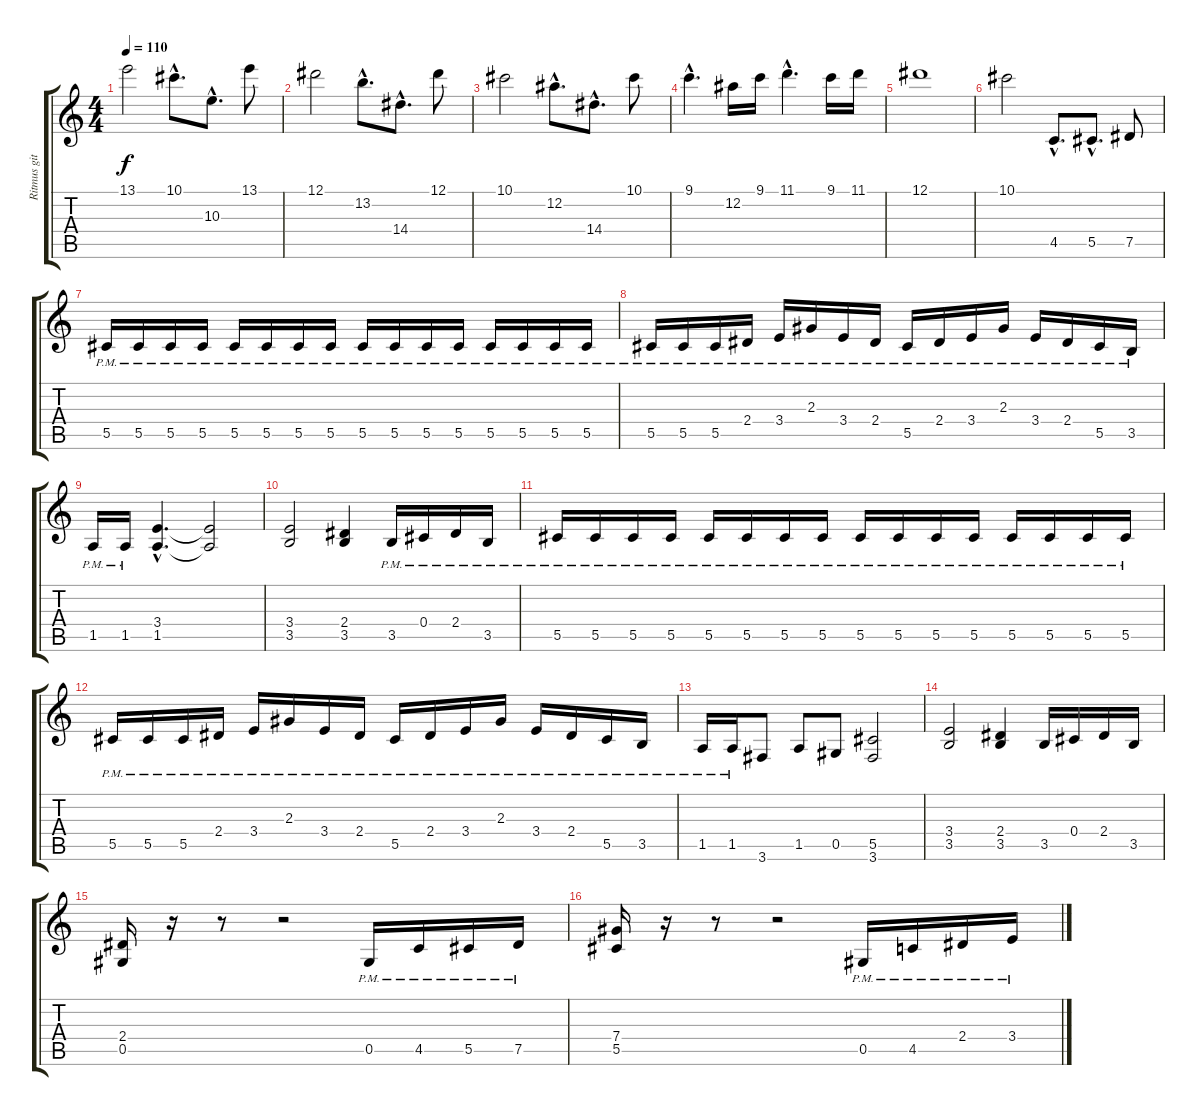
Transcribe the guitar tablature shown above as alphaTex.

\track ("Ritmus gitár" "Ritmus git") {instrument distortionguitar}
\staff {score tabs}
\tuning (Eb4 Bb3 Gb3 Db3 Ab2 Eb2) {hide}
\ts (4 4)
\tempo 110
\clef g2
\ks c
13.1.2{dy f} 10.1{hac}.8{d} 10.3{hac}.8{d} 13.1.8 |
12.1.2 13.2{hac}.8{d} 14.4{hac}.8{d} 12.1.8 |
10.1.2 12.2{hac}.8{d} 14.4{hac}.8{d} 10.1.8 |
9.1{hac}.4{d} 12.2.16 9.1.16 11.1{hac}.4{d} 9.1.16 11.1.16 |
12.1.1 |
10.1.2 4.5{hac}.8{d} 5.5{hac}.8{d} 7.5.8 |
5.5{pm}.16 5.5{pm}.16 5.5{pm}.16 5.5{pm}.16 5.5{pm}.16 5.5{pm}.16 5.5{pm}.16 5.5{pm}.16 5.5{pm}.16 5.5{pm}.16 5.5{pm}.16 5.5{pm}.16 5.5{pm}.16 5.5{pm}.16 5.5{pm}.16 5.5{pm}.16 |
5.5{pm}.16 5.5{pm}.16 5.5{pm}.16 2.4{pm}.16 3.4{pm}.16 2.3{pm}.16 3.4{pm}.16 2.4{pm}.16 5.5{pm}.16 2.4{pm}.16 3.4{pm}.16 2.3{pm}.16 3.4{pm}.16 2.4{pm}.16 5.5{pm}.16 3.5{pm}.16 |
1.5{pm}.16 1.5{pm}.16 (3.4{hac} 1.5{hac}).4{d} (3.4{t} 1.5{t}).2 |
(3.4 3.5).2 (2.4 3.5).4 3.5{pm}.16 0.4{pm}.16 2.4{pm}.16 3.5{pm}.16 |
5.5{pm}.16 5.5{pm}.16 5.5{pm}.16 5.5{pm}.16 5.5{pm}.16 5.5{pm}.16 5.5{pm}.16 5.5{pm}.16 5.5{pm}.16 5.5{pm}.16 5.5{pm}.16 5.5{pm}.16 5.5{pm}.16 5.5{pm}.16 5.5{pm}.16 5.5{pm}.16 |
5.5{pm}.16 5.5{pm}.16 5.5{pm}.16 2.4{pm}.16 3.4{pm}.16 2.3{pm}.16 3.4{pm}.16 2.4{pm}.16 5.5{pm}.16 2.4{pm}.16 3.4{pm}.16 2.3{pm}.16 3.4{pm}.16 2.4{pm}.16 5.5{pm}.16 3.5{pm}.16 |
1.5{pm}.16 1.5{pm}.16 3.6.8 1.5.8 0.5.8 (5.5 3.6).2 |
(3.4 3.5).2 (2.4 3.5).4 3.5.16 0.4.16 2.4.16 3.5.16 |
(2.4 0.5).16 r.16 r.8 r.2 0.5{pm}.16 4.5{pm}.16 5.5{pm}.16 7.5{pm}.16 |
(7.4 5.5).16 r.16 r.8 r.2 0.5{pm}.16 4.5{pm}.16 2.4{pm}.16 3.4{pm}.16
